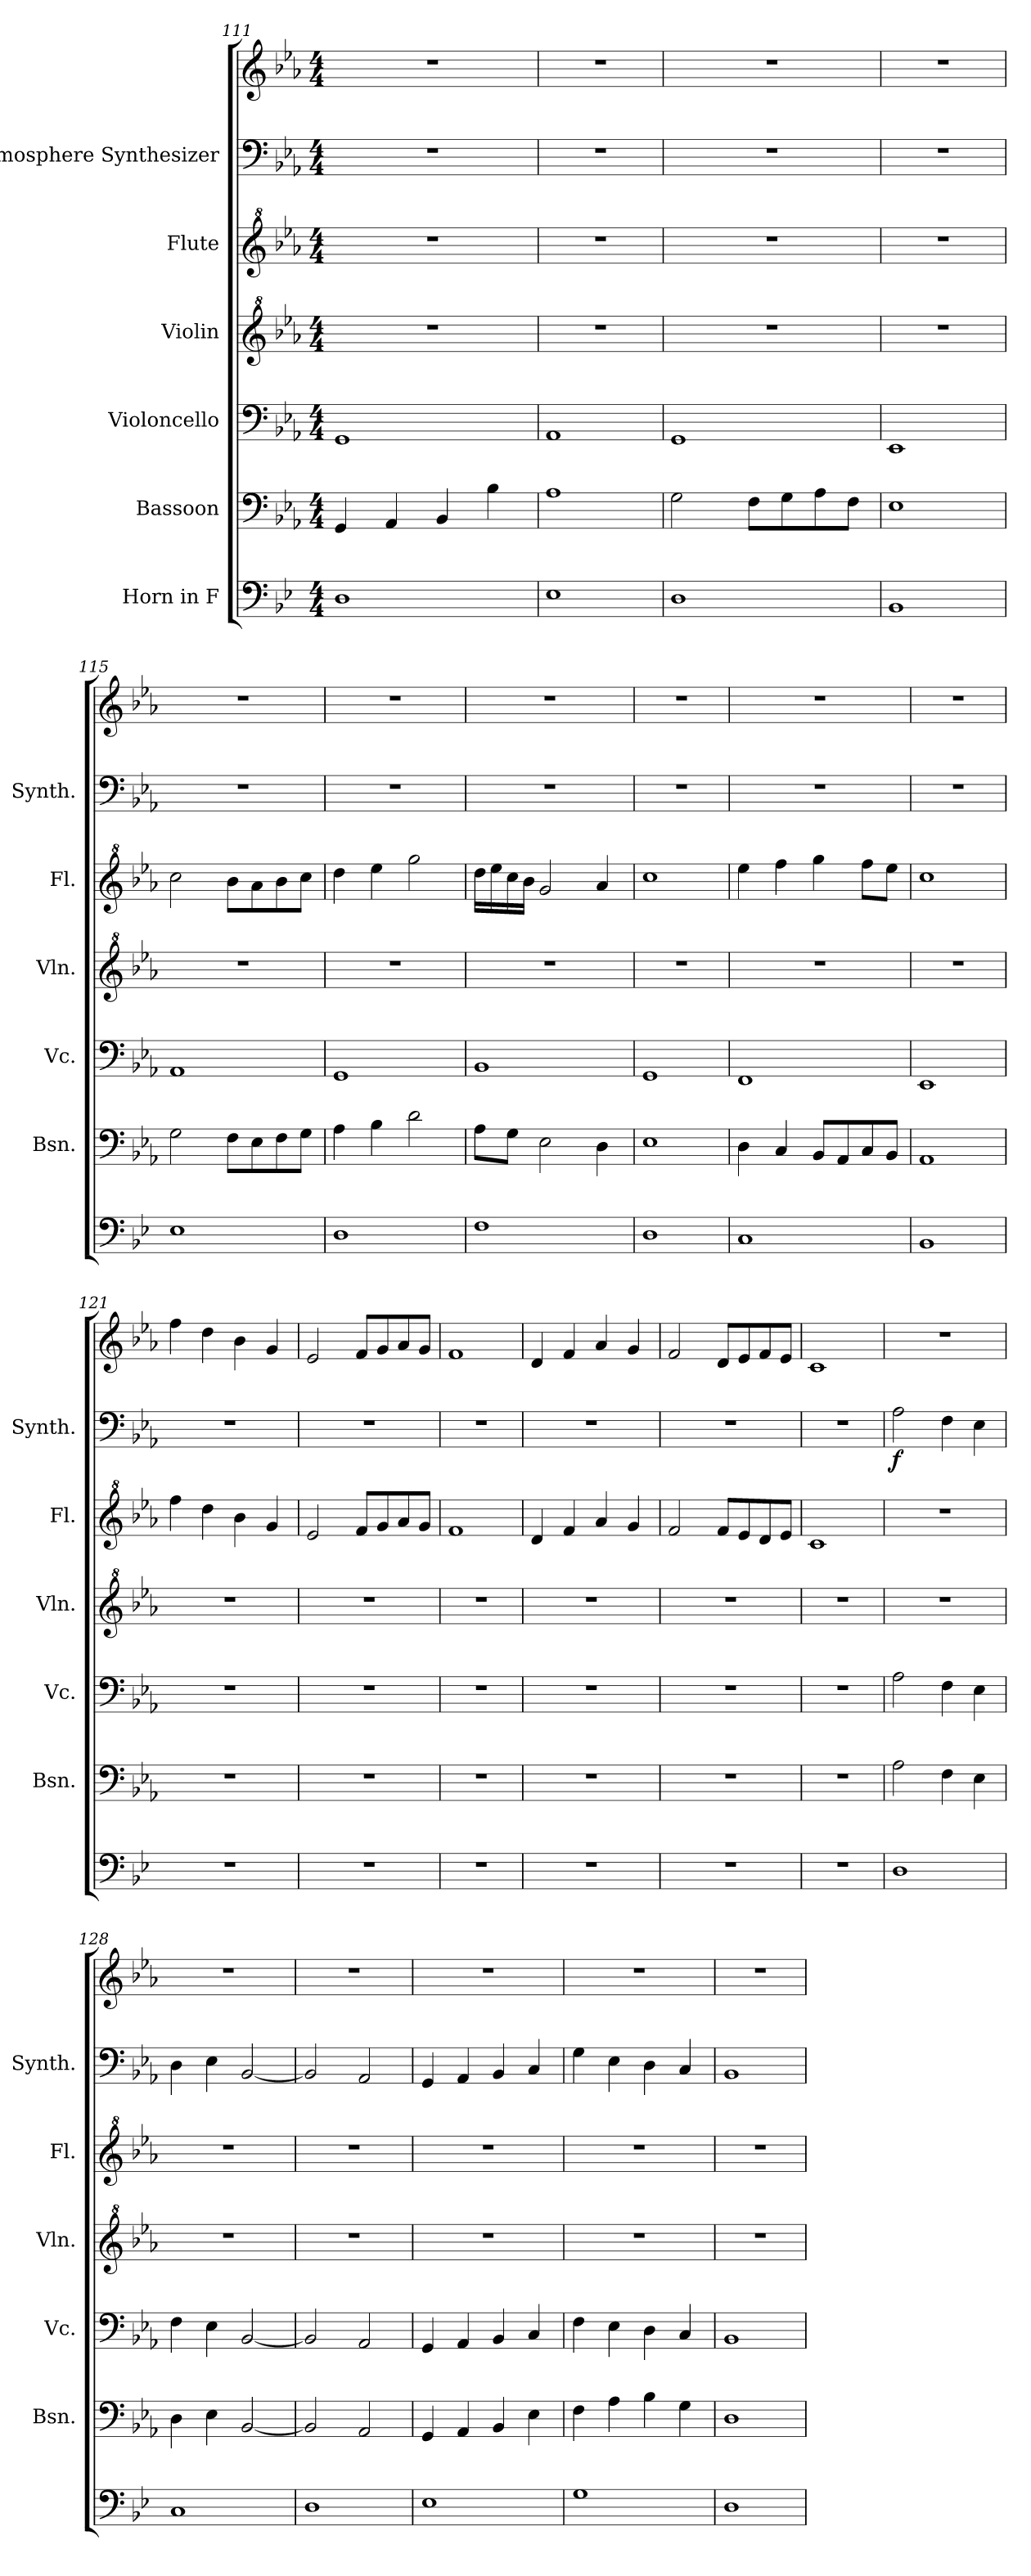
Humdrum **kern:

**kern	**kern	**kern	**kern	**kern	**kern	**kern	**dynam
*part6	*part5	*part4	*part3	*part2	*part1	*part1	*part1
*staff7	*staff6	*staff5	*staff4	*staff3	*staff2	*staff1	*staff1/2
*I"Horn in F	*I"Bassoon	*I"Violoncello	*I"Violin	*I"Flute	*I"Atmosphere Synthesizer	*	*
*	*I'Bsn.	*I'Vc.	*I'Vln.	*I'Fl.	*I'Synth.	*	*
*clefF4	*clefF4	*clefF4	*clefG^2	*clefG^2	*clefF4	*clefG2	*
*ITrd4c7	*	*	*	*	*	*	*
*k[b-e-a-]	*k[b-e-a-]	*k[b-e-a-]	*k[b-e-a-]	*k[b-e-a-]	*k[b-e-a-]	*k[b-e-a-]	*
*M4/4	*M4/4	*M4/4	*M4/4	*M4/4	*M4/4	*M4/4	*
=111	=111	=111	=111	=111	=111	=111	=111
1GG	4GG/	1GG	1r	1r	1r	1r	.
.	4AA-/	.	.	.	.	.	.
.	4BB-/	.	.	.	.	.	.
.	4B-\	.	.	.	.	.	.
=112	=112	=112	=112	=112	=112	=112	=112
1AA-	1A-	1AA-	1r	1r	1r	1r	.
!!LO:PB:g=z
=113	=113	=113	=113	=113	=113	=113	=113
1GG	2G\	1GG	1r	1r	1r	1r	.
.	8F\L	.	.	.	.	.	.
.	8G\	.	.	.	.	.	.
.	8A-\	.	.	.	.	.	.
.	8F\J	.	.	.	.	.	.
=114	=114	=114	=114	=114	=114	=114	=114
1EE-	1E-	1EE-	1r	1r	1r	1r	.
=115	=115	=115	=115	=115	=115	=115	=115
1AA-	2G\	1AA-	1r	2ccc\	1r	1r	.
.	8F\L	.	.	8bb-\L	.	.	.
.	8E-\	.	.	8aa-\	.	.	.
.	8F\	.	.	8bb-\	.	.	.
.	8G\J	.	.	8ccc\J	.	.	.
=116	=116	=116	=116	=116	=116	=116	=116
1GG	4A-\	1GG	1r	4ddd\	1r	1r	.
.	4B-\	.	.	4eee-\	.	.	.
.	2d\	.	.	2ggg\	.	.	.
=117	=117	=117	=117	=117	=117	=117	=117
1BB-	8A-\L	1BB-	1r	16ddd\LL	1r	1r	.
.	.	.	.	16eee-\	.	.	.
.	8G\J	.	.	16ccc\	.	.	.
.	.	.	.	16bb-\JJ	.	.	.
.	2E-\	.	.	2gg/	.	.	.
.	4D\	.	.	4aa-/	.	.	.
=118	=118	=118	=118	=118	=118	=118	=118
1GG	1E-	1GG	1r	1ccc	1r	1r	.
=119	=119	=119	=119	=119	=119	=119	=119
1FF	4D\	1FF	1r	4eee-\	1r	1r	.
.	4C/	.	.	4fff\	.	.	.
.	8BB-/L	.	.	4ggg\	.	.	.
.	8AA-/	.	.	.	.	.	.
.	8C/	.	.	8fff\L	.	.	.
.	8BB-/J	.	.	8eee-\J	.	.	.
=120	=120	=120	=120	=120	=120	=120	=120
1EE-	1AA-	1EE-	1r	1ccc	1r	1r	.
=121	=121	=121	=121	=121	=121	=121	=121
1r	1r	1r	1r	4fff\	1r	4ff\	.
.	.	.	.	4ddd\	.	4dd\	.
.	.	.	.	4bb-\	.	4b-\	.
.	.	.	.	4gg/	.	4g/	.
!!LO:PB:g=z
=122	=122	=122	=122	=122	=122	=122	=122
1r	1r	1r	1r	2ee-/	1r	2e-/	.
.	.	.	.	8ff/L	.	8f/L	.
.	.	.	.	8gg/	.	8g/	.
.	.	.	.	8aa-/	.	8a-/	.
.	.	.	.	8gg/J	.	8g/J	.
=123	=123	=123	=123	=123	=123	=123	=123
1r	1r	1r	1r	1ff	1r	1f	.
=124	=124	=124	=124	=124	=124	=124	=124
1r	1r	1r	1r	4dd/	1r	4d/	.
.	.	.	.	4ff/	.	4f/	.
.	.	.	.	4aa-/	.	4a-/	.
.	.	.	.	4gg/	.	4g/	.
=125	=125	=125	=125	=125	=125	=125	=125
1r	1r	1r	1r	2ff/	1r	2f/	.
.	.	.	.	8ff/L	.	8d/L	.
.	.	.	.	8ee-/	.	8e-/	.
.	.	.	.	8dd/	.	8f/	.
.	.	.	.	8ee-/J	.	8e-/J	.
=126	=126	=126	=126	=126	=126	=126	=126
1r	1r	1r	1r	1cc	1r	1c	.
=127	=127	=127	=127	=127	=127	=127	=127
!	!	!	!	!	!	!	!LO:DY:b=2
1GG	2A-\	2A-\	1r	1r	2A-\	1r	f
.	4F\	4F\	.	.	4F\	.	.
.	4E-\	4E-\	.	.	4E-\	.	.
=128	=128	=128	=128	=128	=128	=128	=128
1FF	4D\	4F\	1r	1r	4D\	1r	.
.	4E-\	4E-\	.	.	4E-\	.	.
.	[2BB-/	[2BB-/	.	.	[2BB-/	.	.
=129	=129	=129	=129	=129	=129	=129	=129
1GG	2BB-/]	2BB-/]	1r	1r	2BB-/]	1r	.
.	2AA-/	2AA-/	.	.	2AA-/	.	.
=130	=130	=130	=130	=130	=130	=130	=130
1AA-	4GG/	4GG/	1r	1r	4GG/	1r	.
.	4AA-/	4AA-/	.	.	4AA-/	.	.
.	4BB-/	4BB-/	.	.	4BB-/	.	.
.	4E-\	4C/	.	.	4C/	.	.
!!LO:PB:g=z
=131	=131	=131	=131	=131	=131	=131	=131
1C	4F\	4F\	1r	1r	4G\	1r	.
.	4A-\	4E-\	.	.	4E-\	.	.
.	4B-\	4D\	.	.	4D\	.	.
.	4G\	4C/	.	.	4C/	.	.
=132	=132	=132	=132	=132	=132	=132	=132
1GG	1D	1BB-	1r	1r	1BB-	1r	.
=	=	=	=	=	=	=	=
*-	*-	*-	*-	*-	*-	*-	*-
